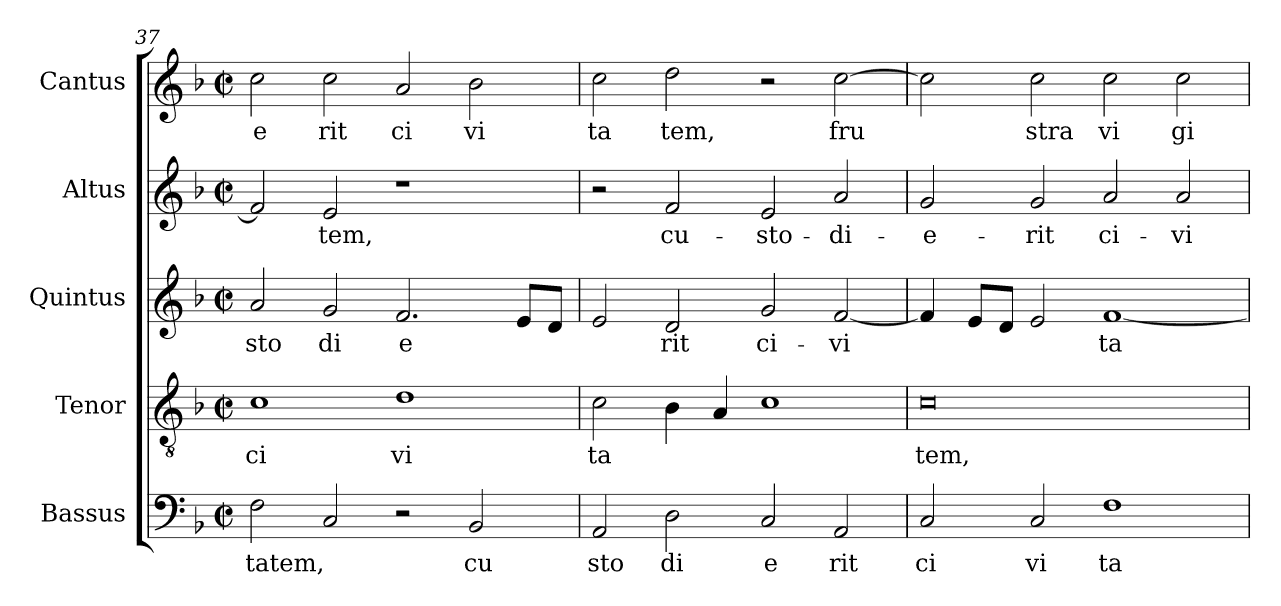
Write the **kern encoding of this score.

**kern	**text	**kern	**text	**kern	**text	**kern	**text	**kern	**text
*part5	*part5	*part4	*part4	*part3	*part3	*part2	*part2	*part1	*part1
*staff5	*staff5	*staff4	*staff4	*staff3	*staff3	*staff2	*staff2	*staff1	*staff1
*I"Bassus	*	*I"Tenor	*	*I"Quintus	*	*I"Altus	*	*I"Cantus	*
*clefF4	*	*clefGv2	*	*clefG2	*	*clefG2	*	*clefG2	*
*k[b-]	*	*k[b-]	*	*k[b-]	*	*k[b-]	*	*k[b-]	*
*F:	*	*F:	*	*F:	*	*F:	*	*F:	*
*M2/2	*	*M2/2	*	*M2/2	*	*M2/2	*	*M2/2	*
*met(c|)	*	*met(c|)	*	*met(c|)	*	*met(c|)	*	*met(c|)	*
=37	=37	=37	=37	=37	=37	=37	=37	=37	=37
!	!LO:LY:b:cj	!	!LO:LY:b:cj	!	!LO:LY:b:cj	!	!LO:LY:b:cj	!	!LO:LY:b:cj
2F\	tatem,	1c	ci	2a/	sto	2f/]	--	2cc\	e
!	!LO:LY:b:cj	!	!	!	!LO:LY:b:cj	!	!LO:LY:b:cj	!	!LO:LY:b:cj
2C/	.	.	.	2g/	di	2e/	-tem,	2cc\	rit
!	!	!	!LO:LY:b:cj	!	!LO:LY:b:cj	!	!	!	!LO:LY:b:cj
2r	.	1d	vi	2.f/	e	1r	.	2a/	ci
!	!LO:LY:b:cj	!	!	!	!	!	!	!	!LO:LY:b:cj
2BB-/	cu	.	.	.	.	.	.	2b-\	vi
!	!	!	!	!	!LO:LY:b:cj	!	!	!	!
.	.	.	.	8e/L	.	.	.	.	.
!	!	!	!	!	!LO:LY:b:cj	!	!	!	!
.	.	.	.	8d/J	.	.	.	.	.
!!LO:PB:g=z
=38	=38	=38	=38	=38	=38	=38	=38	=38	=38
!	!LO:LY:b:cj	!	!LO:LY:b:cj	!	!LO:LY:b:cj	!	!	!	!LO:LY:b:cj
2AA/	sto	2c\	ta	2e/	.	2r	.	2cc\	ta
!	!LO:LY:b:cj	!	!LO:LY:b:cj	!	!LO:LY:b:cj	!	!LO:LY:b:cj	!	!LO:LY:b:cj
2D\	di	4B-\	.	2d/	rit	2f/	cu-	2dd\	tem,
!	!	!	!LO:LY:b:cj	!	!	!	!	!	!
.	.	4A/	.	.	.	.	.	.	.
!	!LO:LY:b:cj	!	!LO:LY:b:cj	!	!LO:LY:b:cj	!	!LO:LY:b:cj	!	!
2C/	e	1c	.	2g/	ci-	2e/	-sto-	2r	.
!	!LO:LY:b:cj	!	!	!	!LO:LY:b:cj	!	!LO:LY:b:cj	!	!LO:LY:b:cj
2AA/	rit	.	.	[<2f/	-vi-	2a/	-di-	[>2cc\	fru
=39	=39	=39	=39	=39	=39	=39	=39	=39	=39
!	!LO:LY:b:cj	!	!LO:LY:b:cj	!	!LO:LY:b:cj	!	!LO:LY:b:cj	!	!LO:LY:b:cj
2C/	ci	0c	tem,	4f/]	--	2g/	-e-	2cc\]	.
!	!	!	!	!	!LO:LY:b:cj	!	!	!	!
.	.	.	.	8e/L	--	.	.	.	.
!	!	!	!	!	!LO:LY:b:cj	!	!	!	!
.	.	.	.	8d/J	--	.	.	.	.
!	!LO:LY:b:cj	!	!	!	!LO:LY:b:cj	!	!LO:LY:b:cj	!	!LO:LY:b:cj
2C/	vi	.	.	2e/	--	2g/	-rit	2cc\	stra
!	!LO:LY:b:cj	!	!	!	!LO:LY:b:cj	!	!LO:LY:b:cj	!	!LO:LY:b:cj
1F	ta	.	.	[<1f	-ta-	2a/	ci-	2cc\	vi
!	!	!	!	!	!	!	!LO:LY:b:cj	!	!LO:LY:b:cj
.	.	.	.	.	.	2a/	-vi-	2cc\	gi
=	=	=	=	=	=	=	=	=	=
*-	*-	*-	*-	*-	*-	*-	*-	*-	*-
